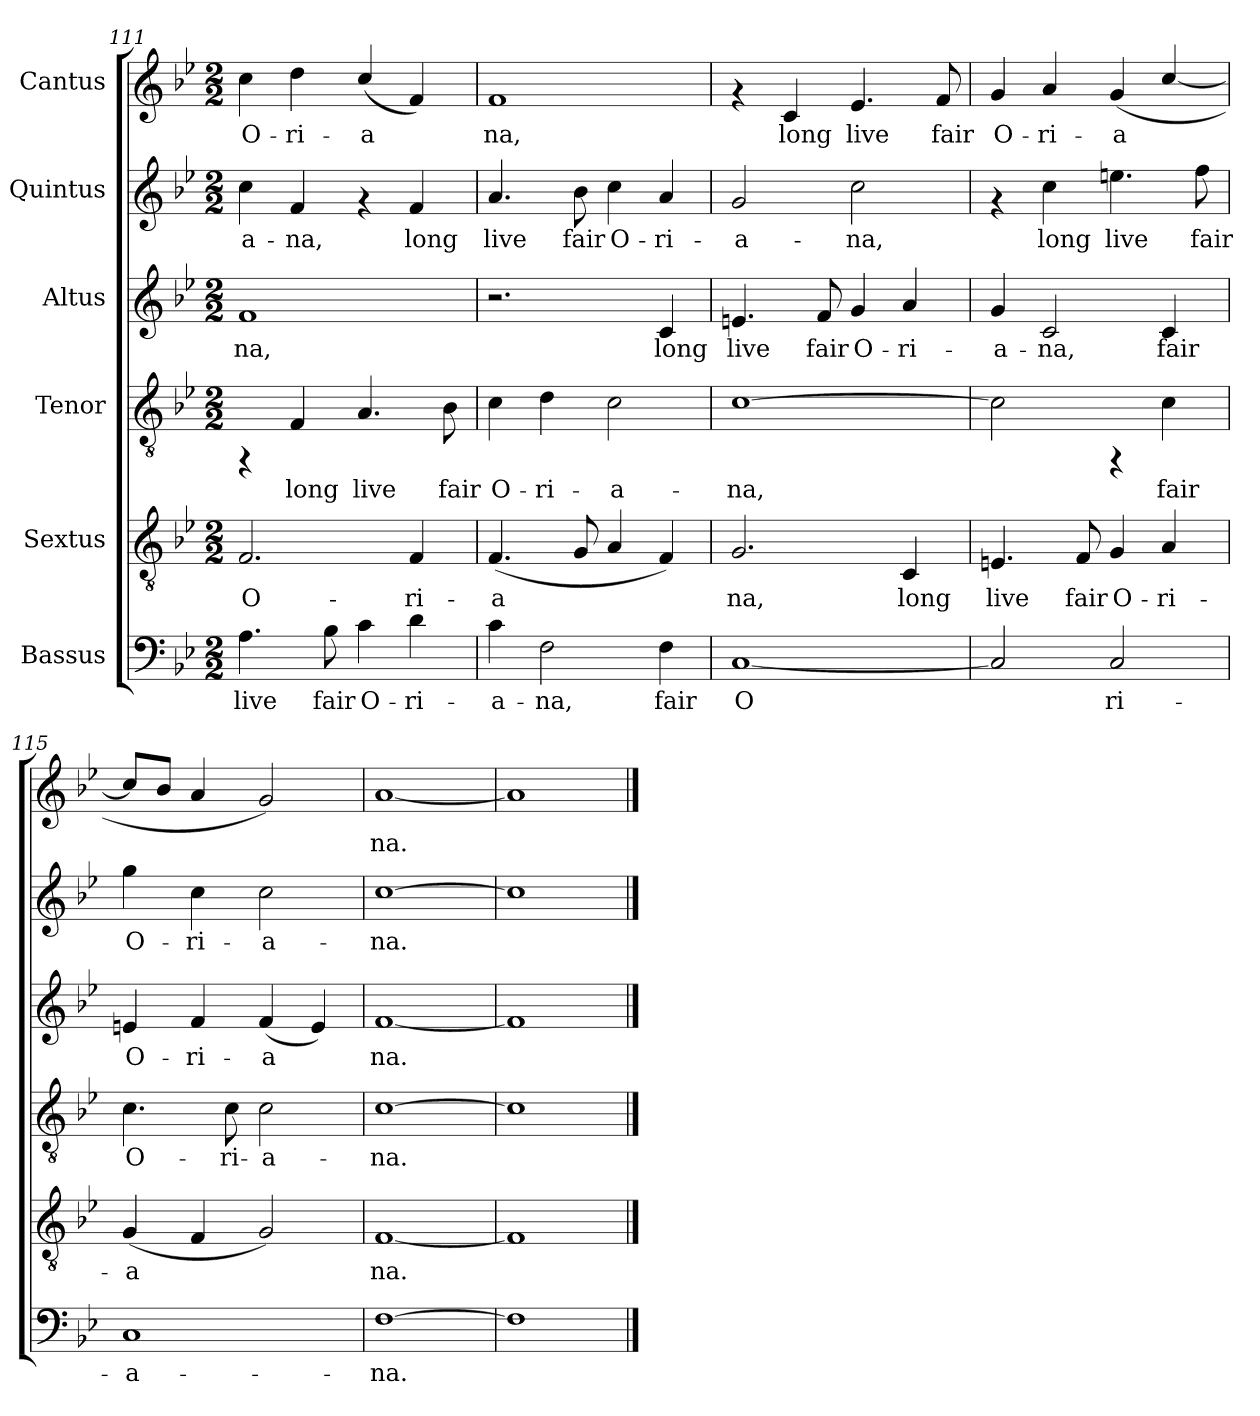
**kern	**text	**kern	**text	**kern	**text	**kern	**text	**kern	**text	**kern	**text
*part6	*part6	*part5	*part5	*part4	*part4	*part3	*part3	*part2	*part2	*part1	*part1
*staff6	*staff6	*staff5	*staff5	*staff4	*staff4	*staff3	*staff3	*staff2	*staff2	*staff1	*staff1
*I"Bassus	*	*I"Sextus	*	*I"Tenor	*	*I"Altus	*	*I"Quintus	*	*I"Cantus	*
!!LO:LB:g=z
*clefF4	*	*clefGv2	*	*clefGv2	*	*clefG2	*	*clefG2	*	*clefG2	*
*k[b-e-]	*	*k[b-e-]	*	*k[b-e-]	*	*k[b-e-]	*	*k[b-e-]	*	*k[b-e-]	*
*B-:	*	*B-:	*	*B-:	*	*B-:	*	*B-:	*	*B-:	*
*M2/2	*	*M2/2	*	*M2/2	*	*M2/2	*	*M2/2	*	*M2/2	*
=111	=111	=111	=111	=111	=111	=111	=111	=111	=111	=111	=111
!	!LO:LY:b:cj	!	!LO:LY:b:cj	!	!	!	!LO:LY:b:cj	!	!LO:LY:b:cj	!	!LO:LY:b:cj
4.A\	live	2.F/	O-	4rFF	.	1f	-na,	4cc\	-a-	4cc\	O-
!	!	!	!	!	!LO:LY:b:cj	!	!	!	!LO:LY:b:cj	!	!LO:LY:b:cj
.	.	.	.	4F/	long	.	.	4f/	-na,	4dd\	-ri-
!	!LO:LY:b:cj	!	!	!	!	!	!	!	!	!	!
8B-\	fair	.	.	.	.	.	.	.	.	.	.
!	!LO:LY:b:cj	!	!	!	!LO:LY:b:cj	!	!	!	!	!	!LO:LY:b:cj
4c\	O-	.	.	4.A/	live	.	.	4rf	.	(<4cc/	-a-
!	!LO:LY:b:cj	!	!LO:LY:b:cj	!	!	!	!	!	!LO:LY:b:cj	!	!LO:LY:b:cj
4d\	-ri-	4F/	-ri-	.	.	.	.	4f/	long	4f/)	--
!	!	!	!	!	!LO:LY:b:cj	!	!	!	!	!	!
.	.	.	.	8B-\	fair	.	.	.	.	.	.
=112	=112	=112	=112	=112	=112	=112	=112	=112	=112	=112	=112
!	!LO:LY:b:cj	!	!LO:LY:b:cj	!	!LO:LY:b:cj	!	!	!	!LO:LY:b:cj	!	!LO:LY:b:cj
4c\	-a-	(<4.F/	-a-	4c\	O-	2.r	.	4.a/	live	1f	-na,
!	!LO:LY:b:cj	!	!	!	!LO:LY:b:cj	!	!	!	!	!	!
2F\	-na,	.	.	4d\	-ri-	.	.	.	.	.	.
!	!	!	!LO:LY:b:cj	!	!	!	!	!	!LO:LY:b:cj	!	!
.	.	8G/	--	.	.	.	.	8b-\	fair	.	.
!	!	!	!LO:LY:b:cj	!	!LO:LY:b:cj	!	!	!	!LO:LY:b:cj	!	!
.	.	4A/	--	2c\	-a-	.	.	4cc\	O-	.	.
!	!LO:LY:b:cj	!	!LO:LY:b:cj	!	!	!	!LO:LY:b:cj	!	!LO:LY:b:cj	!	!
4F\	fair	4F/)	--	.	.	4c/	long	4a/	-ri-	.	.
=113	=113	=113	=113	=113	=113	=113	=113	=113	=113	=113	=113
!	!LO:LY:b:cj	!	!LO:LY:b:cj	!	!LO:LY:b:cj	!	!LO:LY:b:cj	!	!LO:LY:b:cj	!	!
[<1C	O-	2.G/	-na,	[>1c	-na,	4.en/	live	2g/	-a-	4rf	.
!	!	!	!	!	!	!	!	!	!	!	!LO:LY:b:cj
.	.	.	.	.	.	.	.	.	.	4c/	long
!	!	!	!	!	!	!	!LO:LY:b:cj	!	!	!	!
.	.	.	.	.	.	8f/	fair	.	.	.	.
!	!	!	!	!	!	!	!LO:LY:b:cj	!	!LO:LY:b:cj	!	!LO:LY:b:cj
.	.	.	.	.	.	4g/	O-	2cc\	-na,	4.e-/	live
!	!	!	!LO:LY:b:cj	!	!	!	!LO:LY:b:cj	!	!	!	!
.	.	4C/	long	.	.	4a/	-ri-	.	.	.	.
!	!	!	!	!	!	!	!	!	!	!	!LO:LY:b:cj
.	.	.	.	.	.	.	.	.	.	8f/	fair
=114	=114	=114	=114	=114	=114	=114	=114	=114	=114	=114	=114
!	!LO:LY:b:cj	!	!LO:LY:b:cj	!	!LO:LY:b:cj	!	!LO:LY:b:cj	!	!	!	!LO:LY:b:cj
2C/]	-	4.En/	live	2c\]	.	4g/	-a-	4rf	.	4g/	O-
!	!	!	!	!	!	!	!LO:LY:b:cj	!	!LO:LY:b:cj	!	!LO:LY:b:cj
.	.	.	.	.	.	2c/	-na,	4cc\	long	4a/	-ri-
!	!	!	!LO:LY:b:cj	!	!	!	!	!	!	!	!
.	.	8F/	fair	.	.	.	.	.	.	.	.
!	!LO:LY:b:cj	!	!LO:LY:b:cj	!	!	!	!	!	!LO:LY:b:cj	!	!LO:LY:b:cj
2C/	ri-	4G/	O-	4rFF	.	.	.	4.een\	live	(<4g/	-a-
!	!	!	!LO:LY:b:cj	!	!LO:LY:b:cj	!	!LO:LY:b:cj	!	!	!	!LO:LY:b:cj
.	.	4A/	-ri-	4c\	fair	4c/	fair	.	.	[<4cc/	--
!	!	!	!	!	!	!	!	!	!LO:LY:b:cj	!	!
.	.	.	.	.	.	.	.	8ff\	fair	.	.
=115	=115	=115	=115	=115	=115	=115	=115	=115	=115	=115	=115
!	!LO:LY:b:cj	!	!LO:LY:b:cj	!	!LO:LY:b:cj	!	!LO:LY:b:cj	!	!LO:LY:b:cj	!	!
1C	-a-	(<4G/	-a-	4.c\	O-	4en/	O-	4gg\	O-	8cc/L]	.
.	.	.	.	.	.	.	.	.	.	8b-/J	.
!	!	!	!LO:LY:b:cj	!	!	!	!LO:LY:b:cj	!	!LO:LY:b:cj	!	!
.	.	4F/	--	.	.	4f/	-ri-	4cc\	-ri-	4a/	.
!	!	!	!	!	!LO:LY:b:cj	!	!	!	!	!	!
.	.	.	.	8c\	-ri-	.	.	.	.	.	.
!	!	!	!LO:LY:b:cj	!	!LO:LY:b:cj	!	!LO:LY:b:cj	!	!LO:LY:b:cj	!	!
.	.	2G/)	--	2c\	-a-	(<4f/	-a-	2cc\	-a-	2g/)	.
!	!	!	!	!	!	!	!LO:LY:b:cj	!	!	!	!
.	.	.	.	.	.	4e/)	--	.	.	.	.
!!LO:PB:g=z
=116	=116	=116	=116	=116	=116	=116	=116	=116	=116	=116	=116
!	!LO:LY:b:cj	!	!LO:LY:b:cj	!	!LO:LY:b:cj	!	!LO:LY:b:cj	!	!LO:LY:b:cj	!	!LO:LY:b:cj
[>1F	-na.	[<1F	-na.	[>1c	-na.	[<1f	-na.	[>1cc	-na.	[<1a	-na.
=117	=117	=117	=117	=117	=117	=117	=117	=117	=117	=117	=117
1F]	.	1F]	.	1c]	.	1f]	.	1cc]	.	1a]	.
==	==	==	==	==	==	==	==	==	==	==	==
*-	*-	*-	*-	*-	*-	*-	*-	*-	*-	*-	*-
